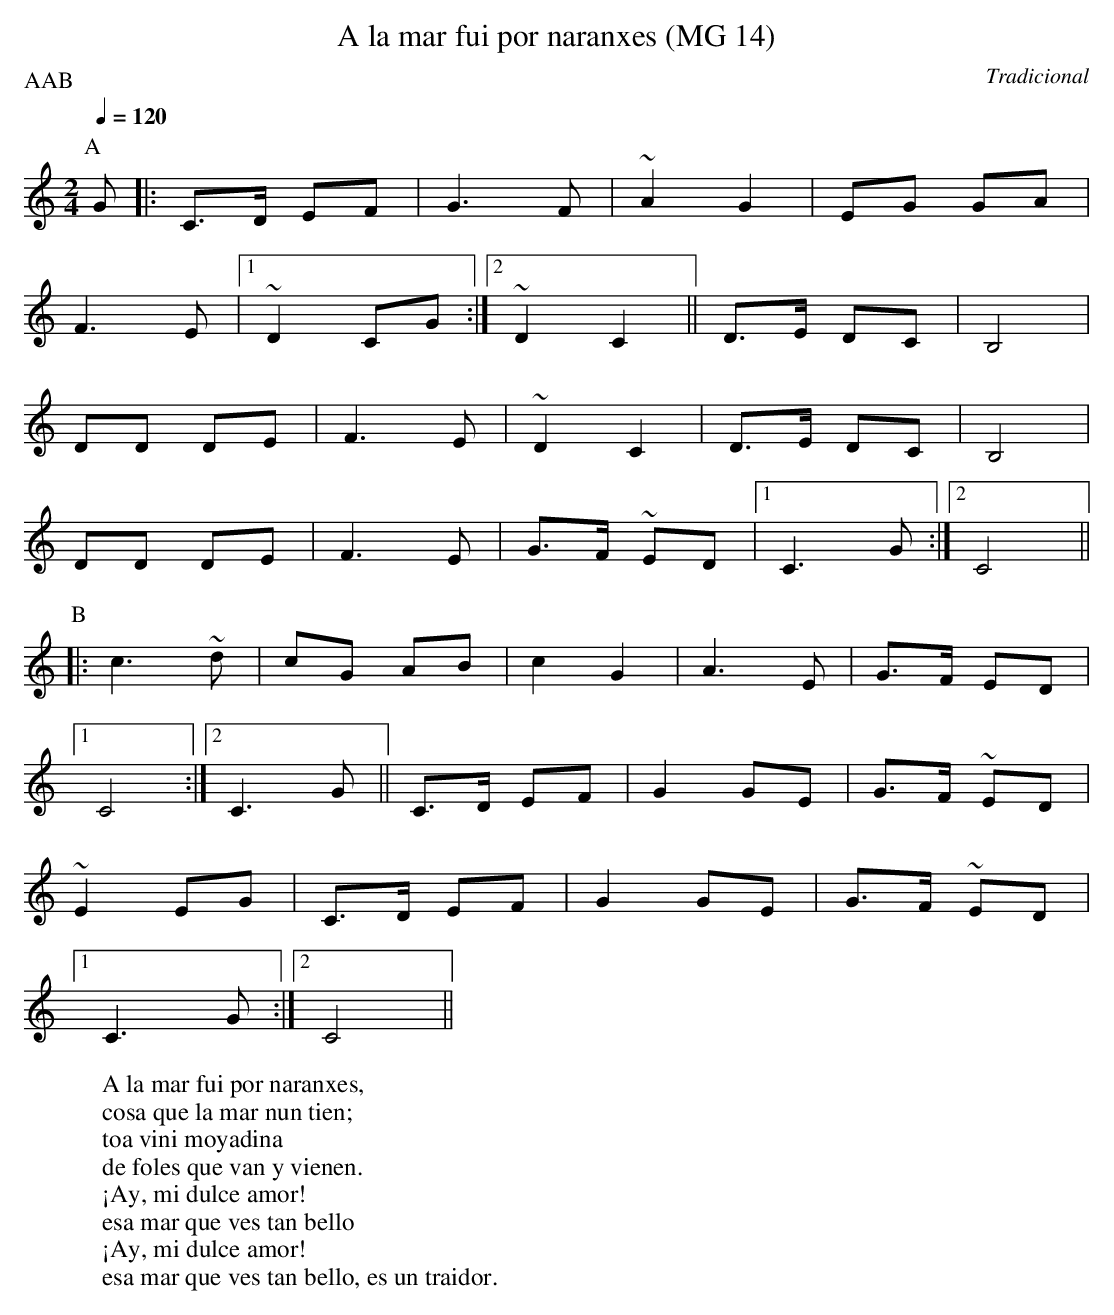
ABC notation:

X:1
T:A la mar fui por naranxes (MG 14)
C:Tradicional
P:AAB
E:Nivel 2
M:2/4
L:1/8
Q:1/4=120
W:A la mar fui por naranxes,
W:cosa que la mar nun tien;
W:toa vini moyadina
W:de foles que van y vienen.
W:¡Ay, mi dulce amor!
W:esa mar que ves tan bello
W:¡Ay, mi dulce amor!
W:esa mar que ves tan bello, es un traidor.
K:C
P:A
G|:C3/2D/2 EF|G3 F|~A2 G2|EG GA|
F3 E|[1 ~D2 CG:|[2 ~D2 C2||D3/2E/2 DC|B,4|
DD DE|F3 E|~D2 C2|D3/2E/2 DC|B,4|
DD DE|F3 E|G3/2F/2 ~ED|[1 C3 G:|[2 C4||
P:B
|:c3 ~d|cG AB|c2 G2|A3 E|G3/2F/2 ED|
[1 C4:|[2 C3 G||C3/2D/2 EF|G2 GE|G3/2F/2 ~ED|
~E2 EG|C3/2D/2 EF|G2 GE|G3/2F/2 ~ED|
[1 C3 G:|[2 C4||
